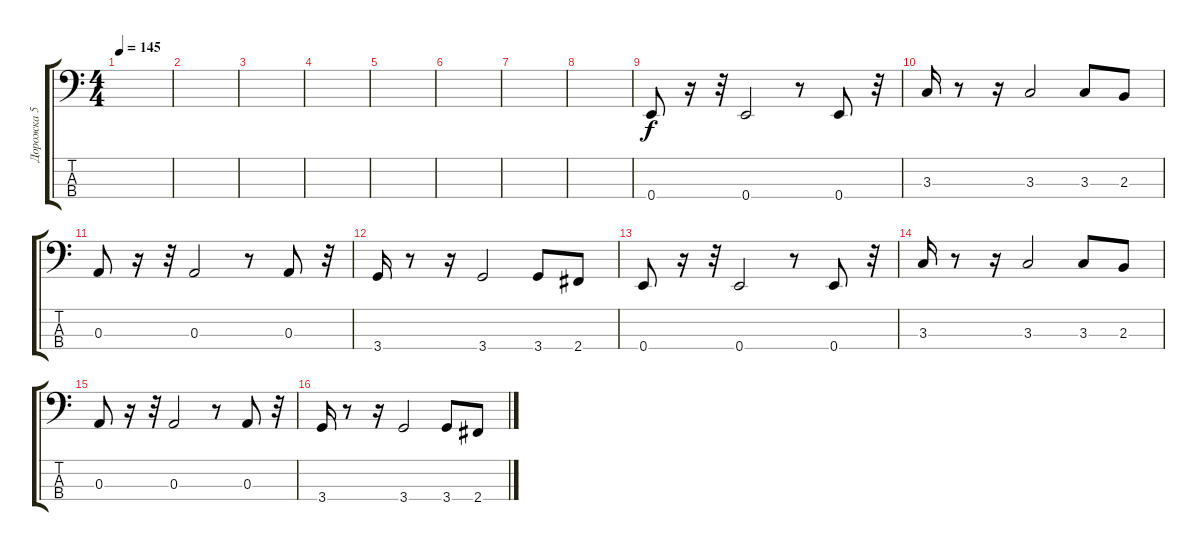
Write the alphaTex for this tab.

\track ("Дорожка 5" "Дорожка 5") {instrument synthbass2}
\staff {score tabs}
\tuning (G2 D2 A1 E1) {hide}
\ts (4 4)
\tempo 145
\clef f4
\ks c
|
|
|
|
|
|
|
|
0.4.8 r.16 r.32 0.4.2 r.8 0.4.8 r.32 |
3.3.16 r.8 r.16 3.3.2 3.3.8 2.3.8 |
0.3.8 r.16 r.32 0.3.2 r.8 0.3.8 r.32 |
3.4.16 r.8 r.16 3.4.2 3.4.8 2.4.8 |
0.4.8 r.16 r.32 0.4.2 r.8 0.4.8 r.32 |
3.3.16 r.8 r.16 3.3.2 3.3.8 2.3.8 |
0.3.8 r.16 r.32 0.3.2 r.8 0.3.8 r.32 |
3.4.16 r.8 r.16 3.4.2 3.4.8 2.4.8
